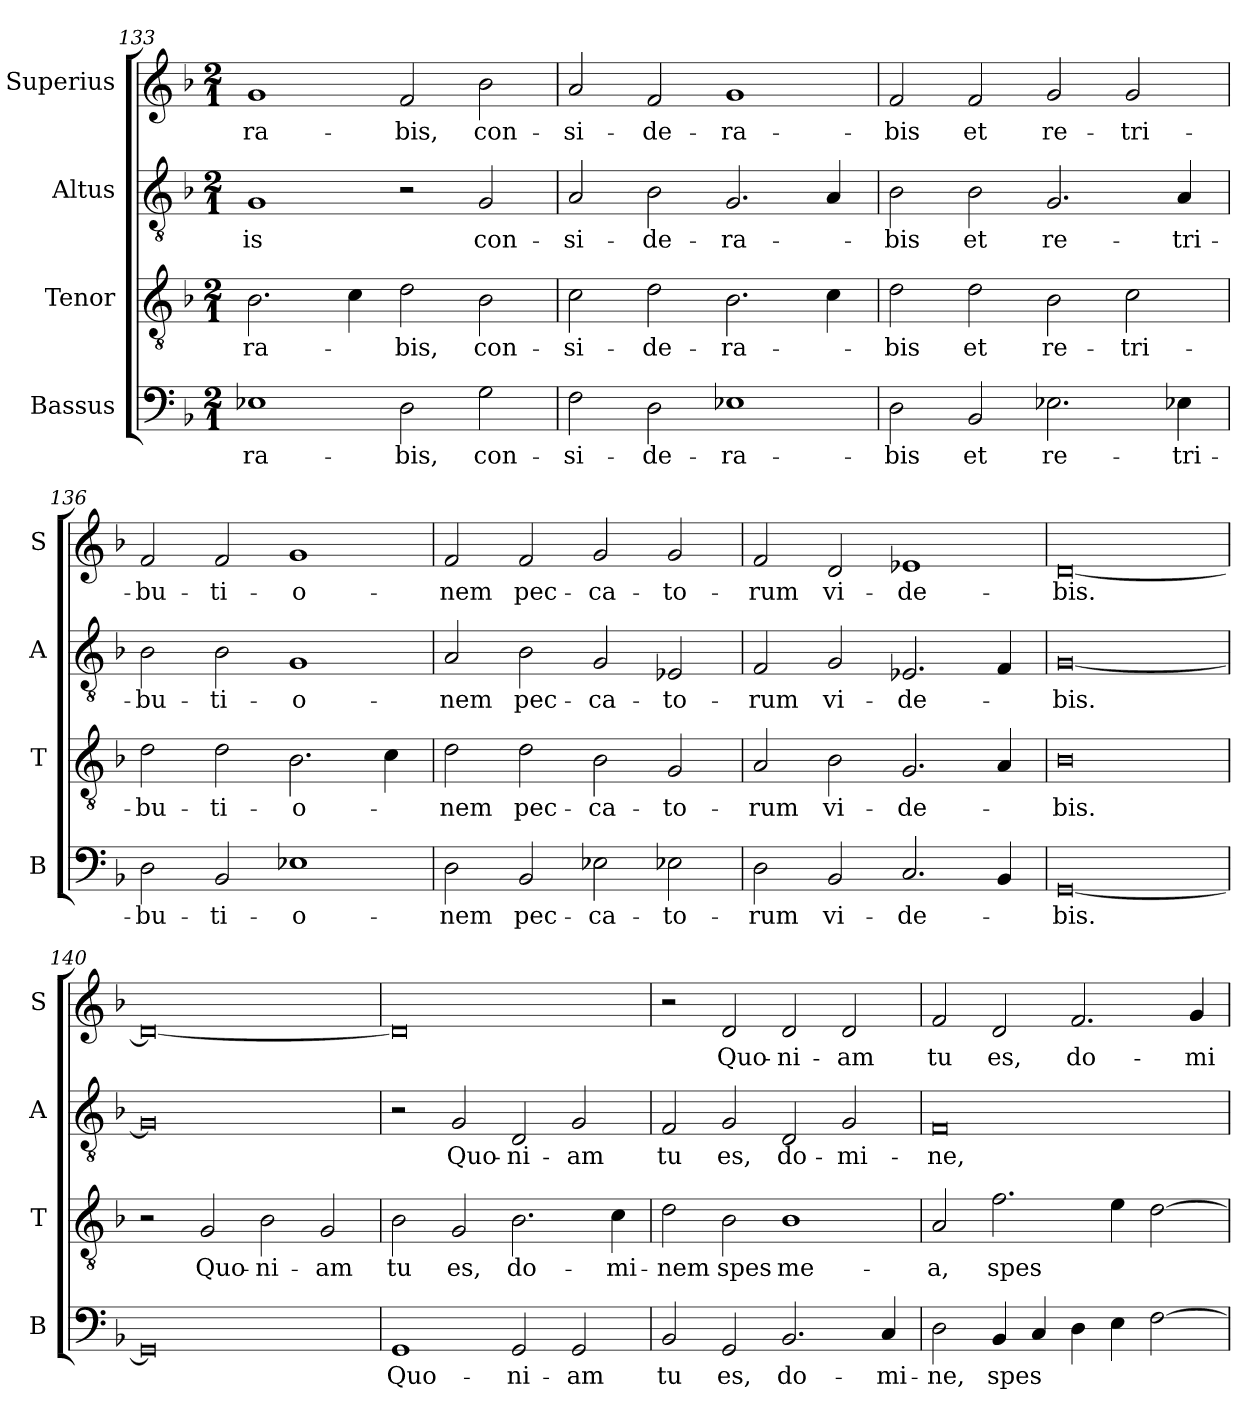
**kern	**text	**kern	**text	**kern	**text	**kern	**text
*part4	*part4	*part3	*part3	*part2	*part2	*part1	*part1
*staff4	*staff4	*staff3	*staff3	*staff2	*staff2	*staff1	*staff1
*I"Bassus	*	*I"Tenor	*	*I"Altus	*	*I"Superius	*
*I'B	*	*I'T	*	*I'A	*	*I'S	*
*clefF4	*	*clefGv2	*	*clefGv2	*	*clefG2	*
*k[b-]	*	*k[b-]	*	*k[b-]	*	*k[b-]	*
*M2/1	*	*M2/1	*	*M2/1	*	*M2/1	*
=133	=133	=133	=133	=133	=133	=133	=133
1E-X	-ra-	2.B-\	-ra-	1G	-is	1g	-ra-
.	.	4c\	.	.	.	.	.
2D\	bis,	2d\	bis,	2r	.	2f/	bis,
2G\	con-	2B-\	con-	2G/	con-	2b-\	con-
=134	=134	=134	=134	=134	=134	=134	=134
2F\	-si-	2c\	-si-	2A/	-si-	2a/	-si-
2D\	-de-	2d\	-de-	2B-\	-de-	2f/	-de-
1E-X	-ra-	2.B-\	-ra-	2.G/	-ra-	1g	-ra-
.	.	4c\	.	4A/	.	.	.
=135	=135	=135	=135	=135	=135	=135	=135
2D\	-bis	2d\	-bis	2B-\	-bis	2f/	-bis
2BB-/	et	2d\	et	2B-\	et	2f/	et
2.E-X\	re-	2B-\	re-	2.G/	re-	2g/	re-
.	.	2c\	-tri-	.	.	2g/	-tri-
4E-X\	-tri-	.	.	4A/	-tri-	.	.
=136	=136	=136	=136	=136	=136	=136	=136
2D\	-bu-	2d\	-bu-	2B-\	-bu-	2f/	-bu-
2BB-/	-ti-	2d\	-ti-	2B-\	-ti-	2f/	-ti-
1E-X	-o-	2.B-\	-o-	1G	-o-	1g	-o-
.	.	4c\	.	.	.	.	.
=137	=137	=137	=137	=137	=137	=137	=137
2D\	-nem	2d\	-nem	2A/	-nem	2f/	-nem
2BB-/	pec-	2d\	pec-	2B-\	pec-	2f/	pec-
2E-X\	-ca-	2B-\	-ca-	2G/	-ca-	2g/	-ca-
2E-X\	-to-	2G/	-to-	2E-X/	-to-	2g/	-to-
=138	=138	=138	=138	=138	=138	=138	=138
2D\	-rum	2A/	-rum	2F/	-rum	2f/	-rum
2BB-/	vi-	2B-\	vi-	2G/	vi-	2d/	vi-
2.C/	-de-	2.G/	-de-	2.E-X/	-de-	1e-X	-de-
4BB-/	.	4A/	.	4F/	.	.	.
=139	=139	=139	=139	=139	=139	=139	=139
[0GG	-bis.	0B-	-bis.	[0G	-bis.	[0d	-bis.
=140	=140	=140	=140	=140	=140	=140	=140
0GG]	.	2r	.	0G]	.	0d_	.
.	.	2G/	Quo-	.	.	.	.
.	.	2B-\	-ni-	.	.	.	.
.	.	2G/	-am	.	.	.	.
=141	=141	=141	=141	=141	=141	=141	=141
1GG	Quo-	2B-\	tu	2r	.	0d]	.
.	.	2G/	es,	2G/	Quo-	.	.
2GG/	-ni-	2.B-\	do-	2D/	-ni-	.	.
2GG/	-am	.	.	2G/	-am	.	.
.	.	4c\	-mi-	.	.	.	.
=142	=142	=142	=142	=142	=142	=142	=142
2BB-/	tu	2d\	-nem	2F/	tu	2r	.
2GG/	es,	2B-\	spes	2G/	es,	2d/	Quo-
2.BB-/	do-	1B-	me-	2D/	do-	2d/	-ni-
.	.	.	.	2G/	-mi-	2d/	-am
4C/	-mi-	.	.	.	.	.	.
=143	=143	=143	=143	=143	=143	=143	=143
2D\	-ne,	2A/	-a,	0F	-ne,	2f/	tu
4BB-/	spes	2.f\	spes	.	.	2d/	es,
4C/	.	.	.	.	.	.	.
4D\	.	.	.	.	.	2.f/	do-
4E\	.	4e\	.	.	.	.	.
[2F\	.	[2d\	.	.	.	.	.
.	.	.	.	.	.	4g/	-mi-
=	=	=	=	=	=	=	=
*-	*-	*-	*-	*-	*-	*-	*-
